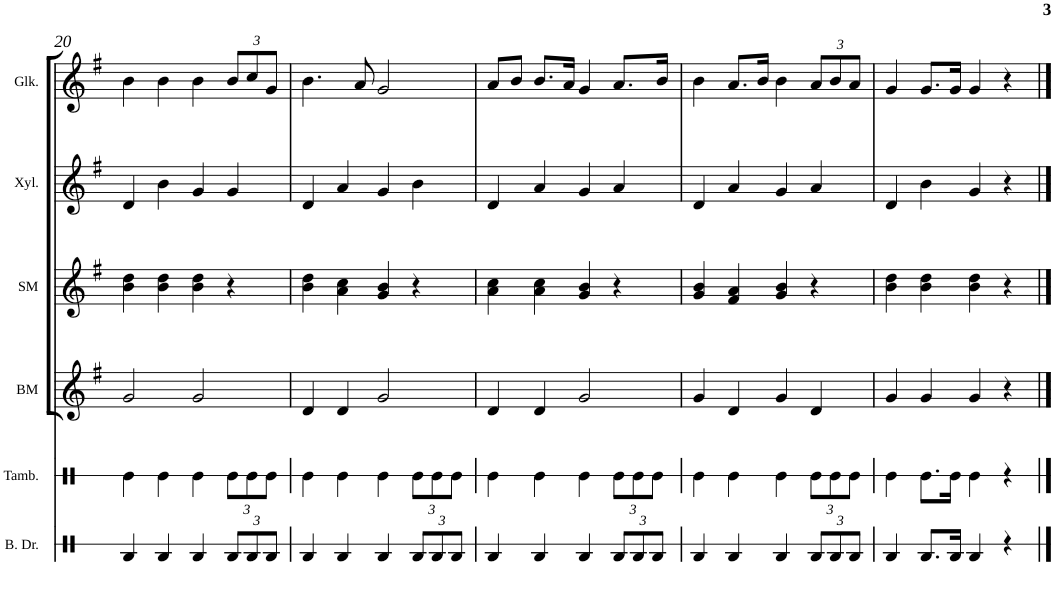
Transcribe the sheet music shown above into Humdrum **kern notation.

**kern	**kern	**kern	**kern	**kern	**kern
*part6	*part5	*part4	*part3	*part2	*part1
*staff6	*staff5	*staff4	*staff3	*staff2	*staff1
*I"Bass Drum	*I"Tambourine	*I"Bass Metallophone	*I"Soprano Metallophone	*I"Xylophone	*I"Glockenspiel
*I'B. Dr.	*I'Tamb.	*I'BM	*I'SM	*I'Xyl.	*I'Glk.
!!LO:PB:g=z
*clefX	*clefX	*clefG2	*clefG2	*clefG2	*clefG2
*	*	*Trd7c12	*Trd-7c-12	*Trd-7c-12	*Trd-14c-24
*k[f#]	*k[f#]	*k[f#]	*k[f#]	*k[f#]	*k[f#]
*G:	*G:	*G:	*G:	*G:	*G:
*M4/4	*M4/4	*M4/4	*M4/4	*M4/4	*M4/4
=20	=20	=20	=20	=20	=20
4RB/	4Re\	2g/	4b\ 4dd\	4d/	4b\
4RB/	4Re\	.	4b\ 4dd\	4b\	4b\
4RB/	4Re\	2g/	4b\ 4dd\	4g/	4b\
*Xbrackettup	*Xbrackettup	*	*	*	*Xbrackettup
12RB/L	12Re\L	.	4r	4g/	12b/L
12RB/	12Re\	.	.	.	12cc/
12RB/J	12Re\J	.	.	.	12g/J
=21	=21	=21	=21	=21	=21
4RB/	4Re\	4d/	4b\ 4dd\	4d/	4.b\
4RB/	4Re\	4d/	4a\ 4cc\	4a/	.
.	.	.	.	.	8a/
4RB/	4Re\	2g/	4g/ 4b/	4g/	2g/
12RB/L	12Re\L	.	4r	4b\	.
12RB/	12Re\	.	.	.	.
12RB/J	12Re\J	.	.	.	.
=22	=22	=22	=22	=22	=22
4RB/	4Re\	4d/	4a\ 4cc\	4d/	8a/L
.	.	.	.	.	8b/J
4RB/	4Re\	4d/	4a\ 4cc\	4a/	8.b/L
.	.	.	.	.	16a/Jk
4RB/	4Re\	2g/	4g/ 4b/	4g/	4g/
12RB/L	12Re\L	.	4r	4a/	8.a/L
12RB/	12Re\	.	.	.	.
12RB/J	12Re\J	.	.	.	.
.	.	.	.	.	16b/Jk
=23	=23	=23	=23	=23	=23
4RB/	4Re\	4g/	4g/ 4b/	4d/	4b\
4RB/	4Re\	4d/	4f#/ 4a/	4a/	8.a/L
.	.	.	.	.	16b/Jk
4RB/	4Re\	4g/	4g/ 4b/	4g/	4b\
12RB/L	12Re\L	4d/	4r	4a/	12a/L
12RB/	12Re\	.	.	.	12b/
12RB/J	12Re\J	.	.	.	12a/J
=24	=24	=24	=24	=24	=24
4RB/	4Re\	4g/	4b\ 4dd\	4d/	4g/
8.RB/L	8.Re\L	4g/	4b\ 4dd\	4b\	8.g/L
16RB/Jk	16Re\Jk	.	.	.	16g/Jk
4RB/	4Re\	4g/	4b\ 4dd\	4g/	4g/
4r	4r	4r	4r	4r	4r
==	==	==	==	==	==
*-	*-	*-	*-	*-	*-
